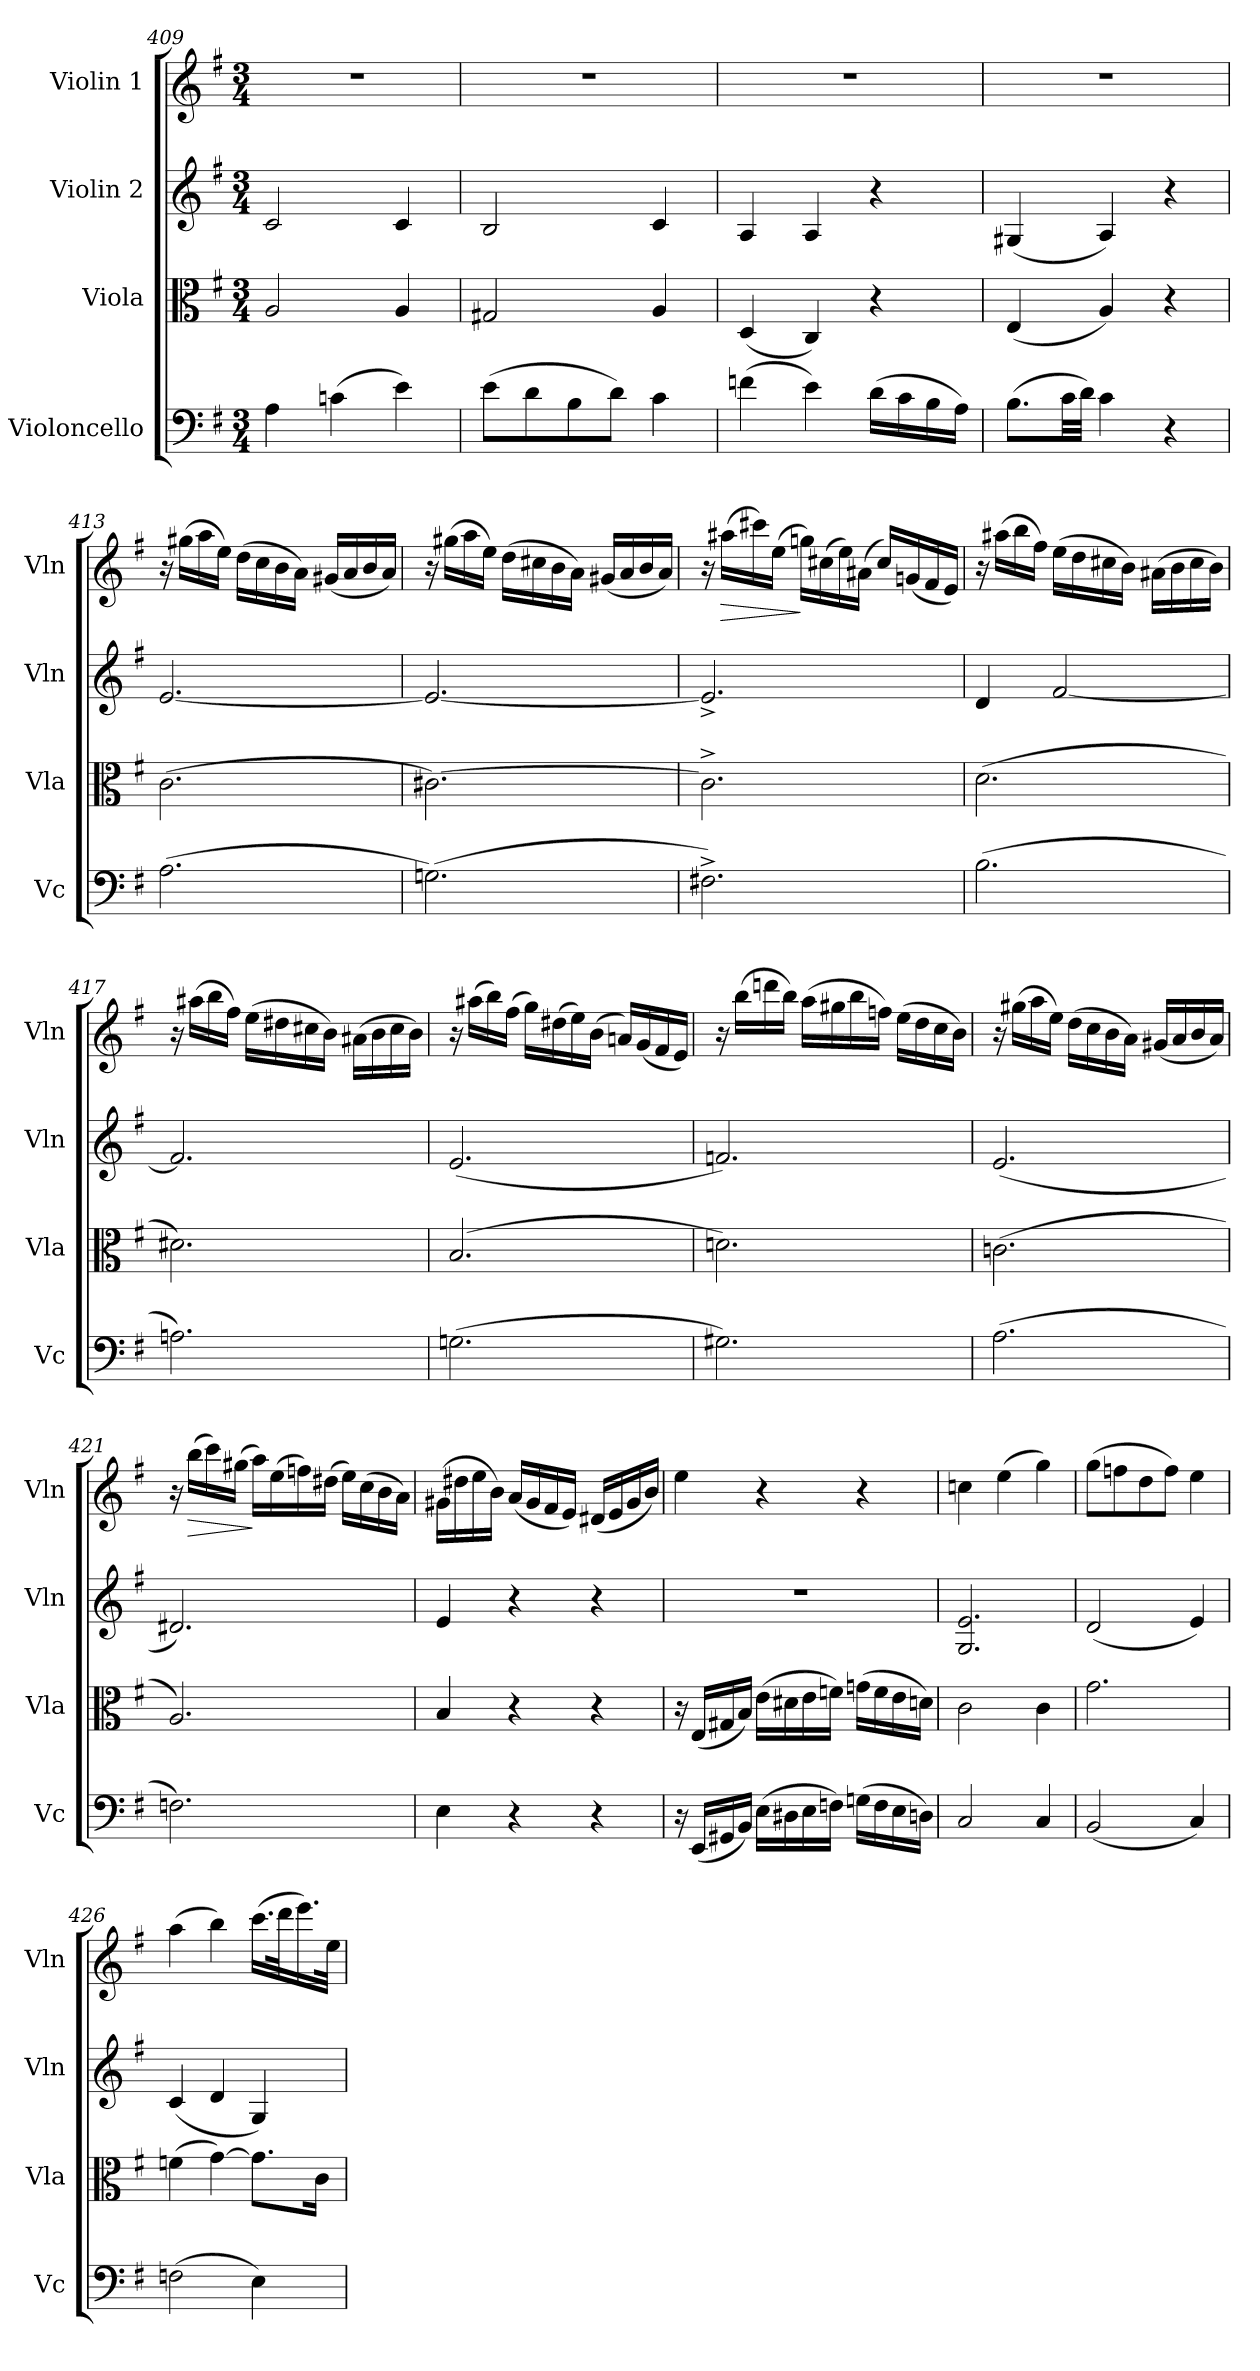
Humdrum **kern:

**kern	**kern	**kern	**kern	**dynam
*part4	*part3	*part2	*part1	*part1
*staff4	*staff3	*staff2	*staff1	*staff1
*I"Violoncello	*I"Viola	*I"Violin 2	*I"Violin 1	*
*I'Vc	*I'Vla	*I'Vln	*I'Vln	*
!!LO:LB:g=z
*clefF4	*clefC3	*clefG2	*clefG2	*
*k[f#]	*k[f#]	*k[f#]	*k[f#]	*
*M3/4	*M3/4	*M3/4	*M3/4	*
=409	=409	=409	=409	=409
4A\	2A/	2c/	2.r	.
(>4cn\	.	.	.	.
4e\)	4A/	4c/	.	.
=410	=410	=410	=410	=410
(>8e\L	2G#X/	2B/	2.r	.
8d\	.	.	.	.
8B\	.	.	.	.
8d\J)	.	.	.	.
4c\	4A/	4c/	.	.
=411	=411	=411	=411	=411
(>4fn\	(<4D/	4A/	2.r	.
4e\)	4C/)	4A/	.	.
(>16d\LL	4r	4r	.	.
16c\	.	.	.	.
16B\	.	.	.	.
16A\JJ)	.	.	.	.
=412	=412	=412	=412	=412
(>8.B\L	(<4E/	(<4G#X/	2.r	.
32c\LL	.	.	.	.
32d\JJJ)	.	.	.	.
4c\	4A/)	4A/)	.	.
4r	4r	4r	.	.
=413	=413	=413	=413	=413
(>2.A\	(>2.c\	[2.e/	16r	.
.	.	.	(>16gg#X\LL	.
.	.	.	16aa\	.
.	.	.	16ee\JJ)	.
.	.	.	(>16dd\LL	.
.	.	.	16cc\	.
.	.	.	16b\	.
.	.	.	16a\JJ)	.
.	.	.	(<16g#X/LL	.
.	.	.	16a/	.
.	.	.	16b/	.
.	.	.	16a/JJ)	.
!!LO:PB:g=z
=414	=414	=414	=414	=414
(>2.Gn\)	[2.c#X\)	2.e/_	16r	.
.	.	.	(>16gg#X\LL	.
.	.	.	16aa\	.
.	.	.	16ee\JJ)	.
.	.	.	(>16dd\LL	.
.	.	.	16cc#X\	.
.	.	.	16b\	.
.	.	.	16a\JJ)	.
.	.	.	(<16g#X/LL	.
.	.	.	16a/	.
.	.	.	16b/	.
.	.	.	16a/JJ)	.
=415	=415	=415	=415	=415
2.F#X^\)	2.c#^\]	2.e^/]	16r	.
!	!	!	!	!LO:HP:b
.	.	.	(>16aa#X\LL	>
.	.	.	16ccc#X\)	.
.	.	.	(>16ee\JJ	.
.	.	.	16ggn\LL)	]
.	.	.	(>16cc#X\	.
.	.	.	16ee\)	.
.	.	.	(>16a#X\JJ	.
.	.	.	16cc#/LL)	.
.	.	.	(<16gn/	.
.	.	.	16f#/	.
.	.	.	16e/JJ)	.
=416	=416	=416	=416	=416
(>2.B\	(>2.d\	4d/	16r	.
.	.	.	(>16aa#X\LL	.
.	.	.	16bb\	.
.	.	.	16ff#\JJ)	.
.	.	[2f#/	(>16ee\LL	.
.	.	.	16dd\	.
.	.	.	16cc#X\	.
.	.	.	16b\JJ)	.
.	.	.	(>16a#X\LL	.
.	.	.	16b\	.
.	.	.	16cc#\	.
.	.	.	16b\JJ)	.
!!LO:LB:g=z
=417	=417	=417	=417	=417
2.An\)	2.d#X\)	2.f#/]	16r	.
.	.	.	(>16aa#X\LL	.
.	.	.	16bb\	.
.	.	.	16ff#\JJ)	.
.	.	.	(>16ee\LL	.
.	.	.	16dd#X\	.
.	.	.	16cc#X\	.
.	.	.	16b\JJ)	.
.	.	.	(>16a#X\LL	.
.	.	.	16b\	.
.	.	.	16cc#\	.
.	.	.	16b\JJ)	.
=418	=418	=418	=418	=418
(>2.Gn\	(<2.B/	(<2.e/	16r	.
.	.	.	(>16aa#X\LL	.
.	.	.	16bb\)	.
.	.	.	(>16ff#\JJ	.
.	.	.	16gg\LL)	.
.	.	.	(>16dd#X\	.
.	.	.	16ee\)	.
.	.	.	(>16b\JJ	.
.	.	.	16an/LL)	.
.	.	.	(<16g/	.
.	.	.	16f#/	.
.	.	.	16e/JJ)	.
=419	=419	=419	=419	=419
2.G#X\)	2.dn\)	2.fn/)	16r	.
.	.	.	(>16bb\LL	.
.	.	.	16dddn\	.
.	.	.	16bb\JJ)	.
.	.	.	(>16aa\LL	.
.	.	.	16gg#X\	.
.	.	.	16bb\	.
.	.	.	16ffn\JJ)	.
.	.	.	(>16ee\LL	.
.	.	.	16dd\	.
.	.	.	16cc\	.
.	.	.	16b\JJ)	.
!!LO:LB:g=z
=420	=420	=420	=420	=420
(>2.A\	(>2.cn\	(<2.e/	16r	.
.	.	.	(>16gg#X\LL	.
.	.	.	16aa\	.
.	.	.	16ee\JJ)	.
.	.	.	(>16dd\LL	.
.	.	.	16cc\	.
.	.	.	16b\	.
.	.	.	16a\JJ)	.
.	.	.	(<16g#X/LL	.
.	.	.	16a/	.
.	.	.	16b/	.
.	.	.	16a/JJ)	.
=421	=421	=421	=421	=421
2.Fn\)	2.A/)	2.d#X/)	16r	.
!	!	!	!	!LO:HP:b
.	.	.	(>16bb\LL	>
.	.	.	16ccc\)	.
.	.	.	(>16gg#X\JJ	.
.	.	.	16aa\LL)	]
.	.	.	(>16ee\	.
.	.	.	16ffn\)	.
.	.	.	(>16dd#X\JJ	.
.	.	.	16ee\LL)	.
.	.	.	(>16cc\	.
.	.	.	16b\	.
.	.	.	16a\JJ)	.
=422	=422	=422	=422	=422
4E\	4B/	4e/	(>16g#X\LL	.
.	.	.	16dd#X\	.
.	.	.	16ee\	.
.	.	.	16b\JJ)	.
4r	4r	4r	(<16a/LL	.
.	.	.	16g#/	.
.	.	.	16f#/	.
.	.	.	16e/JJ)	.
4r	4r	4r	(<16d#X/LL	.
.	.	.	16e/	.
.	.	.	16g#/	.
.	.	.	16b/JJ)	.
!!LO:LB:g=z
=423	=423	=423	=423	=423
16r	16r	2.r	4ee\	.
(<16EE/LL	(<16E/LL	.	.	.
16GG#X/	16G#X/	.	.	.
16BB/JJ)	16B/JJ)	.	.	.
(>16E\LL	(>16e\LL	.	4r	.
16D#X\	16d#X\	.	.	.
16E\	16e\	.	.	.
16Fn\JJ)	16fn\JJ)	.	.	.
(>16Gn\LL	(>16gn\LL	.	4r	.
16F\	16f\	.	.	.
16E\	16e\	.	.	.
16Dn\JJ)	16dn\JJ)	.	.	.
=424	=424	=424	=424	=424
2C/	2c\	2.G/ 2.e/	4ccn\	.
.	.	.	(>4ee\	.
4C/	4c\	.	4gg\)	.
=425	=425	=425	=425	=425
(<2BB/	2.g\	(<2d/	(>8gg\L	.
.	.	.	8ffn\	.
.	.	.	8dd\	.
.	.	.	8ff\J)	.
4C/)	.	4e/)	4ee\	.
=426	=426	=426	=426	=426
(>2Fn\	(>4fn\	(<4c/	(>4aa\	.
.	[4g\)	4d/	4bb\)	.
4E\)	8.g\L]	4G/)	(>16.ccc\LL	.
.	.	.	32ddd\K	.
.	.	.	16.eee\)	.
.	16c\Jk	.	.	.
.	.	.	32ee\JJk	.
=	=	=	=	=
*-	*-	*-	*-	*-
